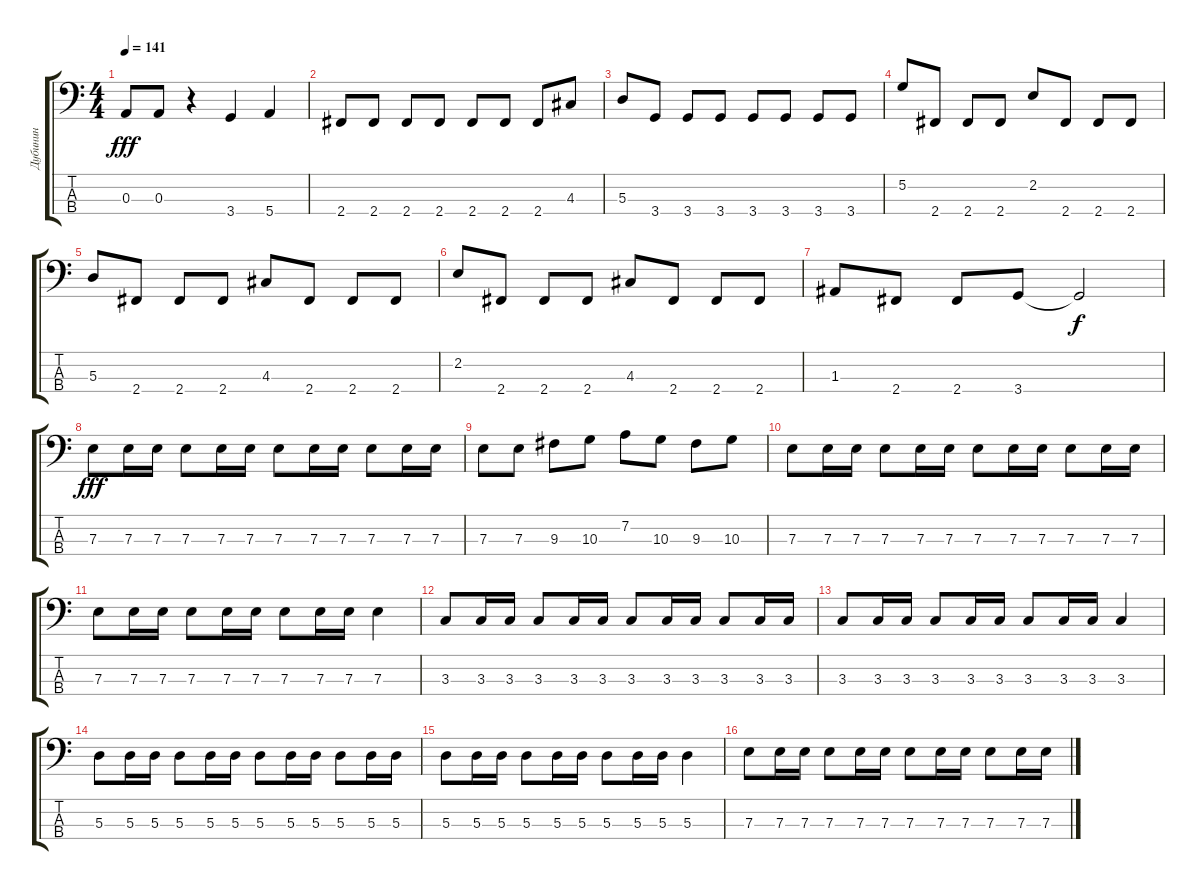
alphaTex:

\track ("Дубинин" "Дубинин") {instrument electricbassfinger}
\staff {score tabs}
\tuning (G2 D2 A1 E1) {hide}
\ts (4 4)
\tempo 141
\clef f4
\ks c
0.3.8{dy fff} 0.3.8 r.4 3.4.4 5.4.4 |
2.4.8 2.4.8 2.4.8 2.4.8 2.4.8 2.4.8 2.4.8 4.3.8 |
5.3.8 3.4.8 3.4.8 3.4.8 3.4.8 3.4.8 3.4.8 3.4.8 |
5.2.8 2.4.8 2.4.8 2.4.8 2.2.8 2.4.8 2.4.8 2.4.8 |
5.3.8 2.4.8 2.4.8 2.4.8 4.3.8 2.4.8 2.4.8 2.4.8 |
2.2.8 2.4.8 2.4.8 2.4.8 4.3.8 2.4.8 2.4.8 2.4.8 |
1.3.8 2.4.8 2.4.8 3.4.8 3.4{t}.2{dy f} |
7.3.8{dy fff} 7.3.16 7.3.16 7.3.8 7.3.16 7.3.16 7.3.8 7.3.16 7.3.16 7.3.8 7.3.16 7.3.16 |
7.3.8 7.3.8 9.3.8 10.3.8 7.2.8 10.3.8 9.3.8 10.3.8 |
7.3.8 7.3.16 7.3.16 7.3.8 7.3.16 7.3.16 7.3.8 7.3.16 7.3.16 7.3.8 7.3.16 7.3.16 |
7.3.8 7.3.16 7.3.16 7.3.8 7.3.16 7.3.16 7.3.8 7.3.16 7.3.16 7.3.4 |
3.3.8 3.3.16 3.3.16 3.3.8 3.3.16 3.3.16 3.3.8 3.3.16 3.3.16 3.3.8 3.3.16 3.3.16 |
3.3.8 3.3.16 3.3.16 3.3.8 3.3.16 3.3.16 3.3.8 3.3.16 3.3.16 3.3.4 |
5.3.8 5.3.16 5.3.16 5.3.8 5.3.16 5.3.16 5.3.8 5.3.16 5.3.16 5.3.8 5.3.16 5.3.16 |
5.3.8 5.3.16 5.3.16 5.3.8 5.3.16 5.3.16 5.3.8 5.3.16 5.3.16 5.3.4 |
7.3.8 7.3.16 7.3.16 7.3.8 7.3.16 7.3.16 7.3.8 7.3.16 7.3.16 7.3.8 7.3.16 7.3.16
